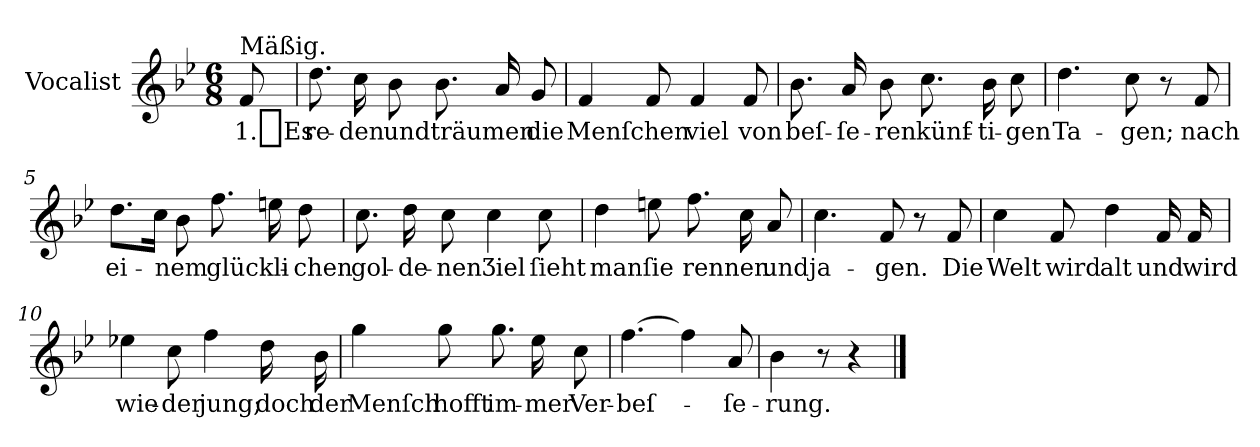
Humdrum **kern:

**kern	**text
*part1	*part1
*staff1	*staff1
*I"Vocalist	*
*clefG2	*
*k[b-e-]	*
*B-:	*
*M6/8	*
=	=
!LO:TX:a:t=Mäßig.	!
8f	1._Es
=1	=1
8.dd	re-
16cc	-den
8b-	und
8.b-	träumen
16a	.
8g	die
=2	=2
4f	Menſchen
8f	.
4f	viel
8f	von
=3	=3
8.b-	beſ-
16a	-ſe-
8b-	-ren
8.cc	künf-
16b-	-ti-
8cc	-gen
=4	=4
4.dd	Ta-
8cc	-gen;
8r	.
8f	nach
=5	=5
8.ddL	ei-
16ccJk	.
8b-	-nem
8.ff	glückli-
16een	.
8dd	-chen
=6	=6
8.cc	gol-
16dd	-de-
8cc	-nen
4cc	Ʒiel
8cc	ſieht
=7	=7
4dd	man
8een	ſie
8.ff	rennen
16cc	.
8a	und
=8	=8
4.cc	ja-
8f	-gen.
8r	.
8f	Die
=9	=9
4cc	Welt
8f	wird
4dd	alt
16f	und
16f	wird
=10	=10
4ee-X	wie-
8cc	-der
4ff	jung;
16dd	doch
16b-	der
=11	=11
4gg	Menſch
8gg	hofft
8.gg	im-
16ee-	-mer
8cc	Ver-
=12	=12
[4.ff	-beſ-
4ff]	.
8a	-ſe-
=13	=13
4b-	-rung.
8r	.
4r	.
==	==
*-	*-
